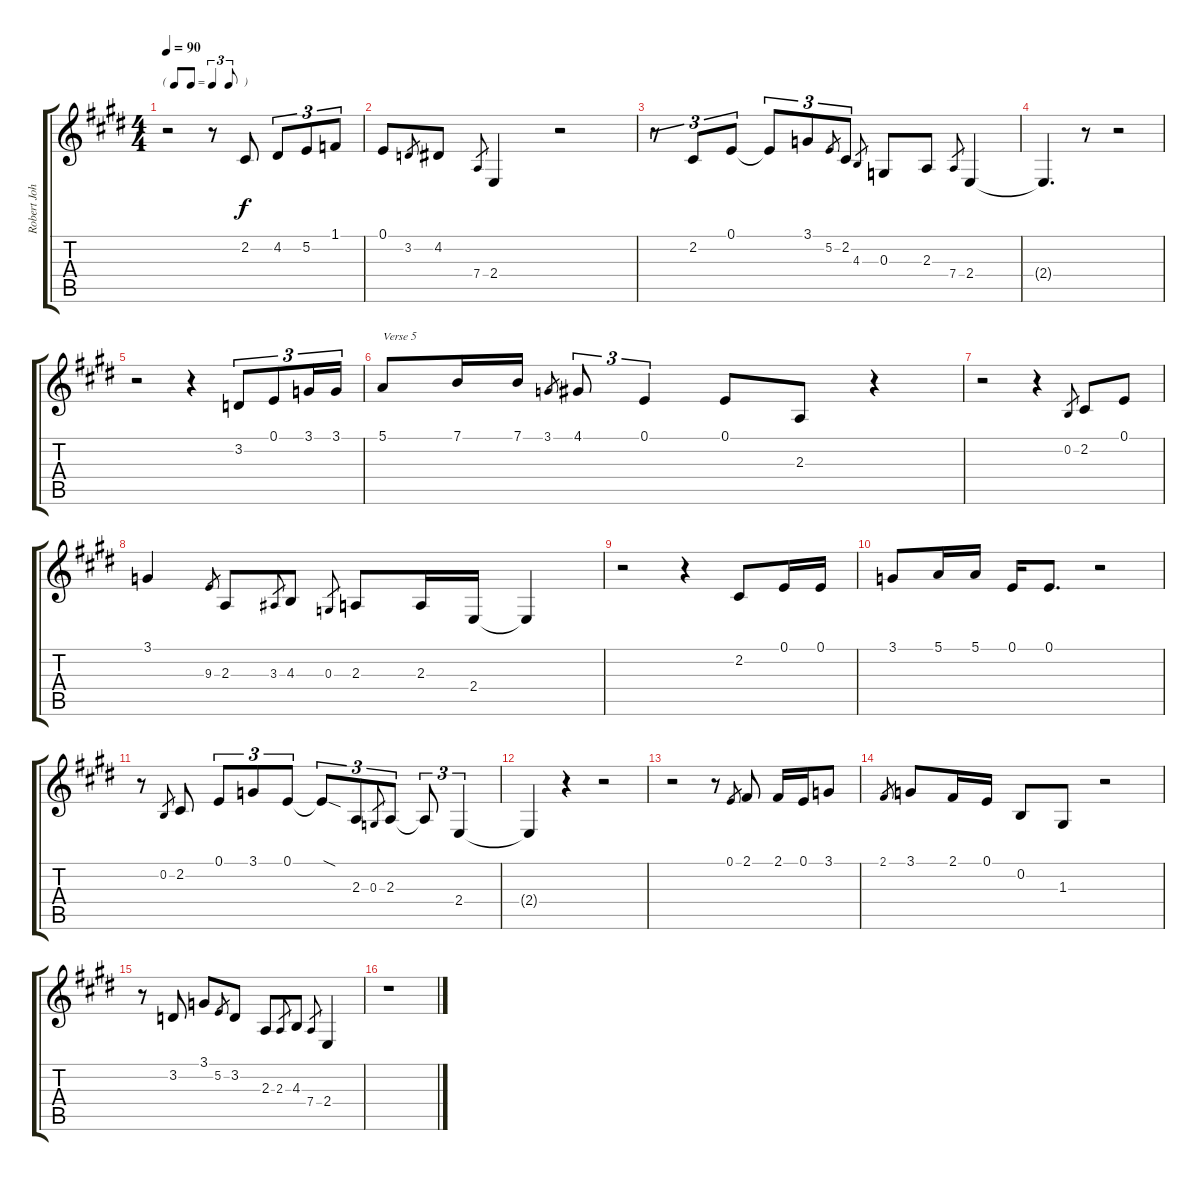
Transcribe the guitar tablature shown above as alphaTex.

\track ("Robert Johnson" "Robert Joh") {instrument tenorsax}
\staff {score tabs}
\tuning (E4 B3 G3 D3 A2 E2) {hide}
\ts (4 4)
\tf triplet8th
\tempo 90
\clef g2
\ks e
r.2{dy f} r.8 2.2.8 4.2.8{tu (3 2)} 5.2.8{tu (3 2)} 1.1.8{tu (3 2)} |
0.1.8 3.2.8{gr} 4.2.8 7.4.8{gr} 2.4.4 r.2 |
r.8{tu (3 2)} 2.2.8{tu (3 2)} 0.1.8{tu (3 2)} 0.1{t}.8{tu (3 2)} 3.1.8{tu (3 2)} 5.2.8{gr} 2.2.8{tu (3 2)} 4.3.8{gr} 0.3.8 2.3.8 7.4.8{gr} 2.4.4 |
2.4{t}.4{d} r.8 r.2 |
r.2 r.4 3.2.8{tu (3 2)} 0.1.8{tu (3 2)} 3.1.16{tu (3 2)} 3.1.16{tu (3 2)} |
5.1.8{txt "Verse 5"} 7.1.16 7.1.16 3.1.8{gr} 4.1.8{tu (3 2)} 0.1.4{tu (3 2)} 0.1.8 2.3.8 r.4 |
r.2 r.4 0.2.8{gr} 2.2.8 0.1.8 |
3.1.4 9.3.8{gr} 2.3.8 3.3.8{gr} 4.3.8 0.3.8{gr} 2.3.8 2.3.16 2.4.16 2.4{t}.4 |
r.2 r.4 2.2.8 0.1.16 0.1.16 |
3.1.8 5.1.16 5.1.16 0.1.16 0.1.8{d} r.2 |
r.8 0.2.8{gr} 2.2.8 0.1.8{tu (3 2)} 3.1.8{tu (3 2)} 0.1.8{tu (3 2)} 0.1{sod t}.8{tu (3 2)} 2.3.8{tu (3 2)} 0.3.8{gr} 2.3.8{tu (3 2)} 2.3{t}.8{tu (3 2)} 2.4.4{tu (3 2)} |
2.4{t}.4 r.4 r.2 |
r.2 r.8 0.1.8{gr} 2.1.8 2.1.16 0.1.16 3.1.8 |
2.1.8{gr} 3.1.8 2.1.16 0.1.16 0.2.8 1.3.8 r.2 |
r.8 3.2.8 3.1.8 5.2.8{gr} 3.2.8 2.3.8 2.3.8{gr} 4.3.8 7.4.8{gr} 2.4.4 |
r.1
